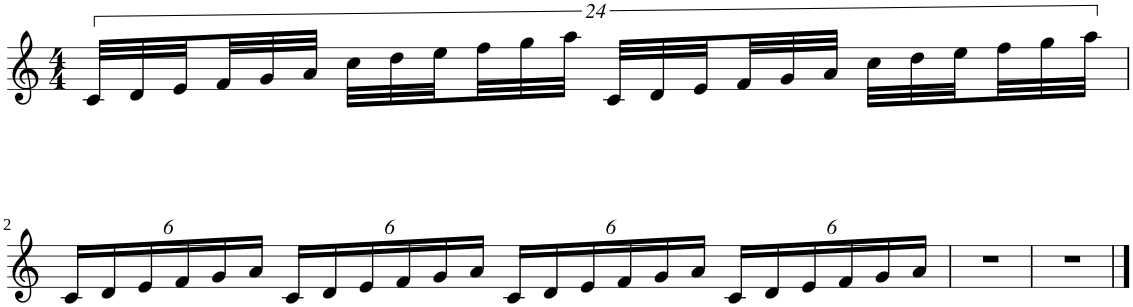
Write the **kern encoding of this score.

**kern
*part1
*staff1
*I"Flute
*I'Fl
*clefG2
*k[]
*M4/4
=1
24c/LLL
24d/
24e/
24f/
24g/
24a/JJJ
24cc\LLL
24dd\
24ee\
24ff\
24gg\
24aa\JJJ
24c/LLL
24d/
24e/
24f/
24g/
24a/JJJ
24cc\LLL
24dd\
24ee\
24ff\
24gg\
24aa\JJJ
!!LO:LB:g=z
=2
*Xbrackettup
24c/LL
24d/
24e/
24f/
24g/
24a/JJ
24c/LL
24d/
24e/
24f/
24g/
24a/JJ
24c/LL
24d/
24e/
24f/
24g/
24a/JJ
24c/LL
24d/
24e/
24f/
24g/
24a/JJ
=3
1r
=4
1r
==
*-
